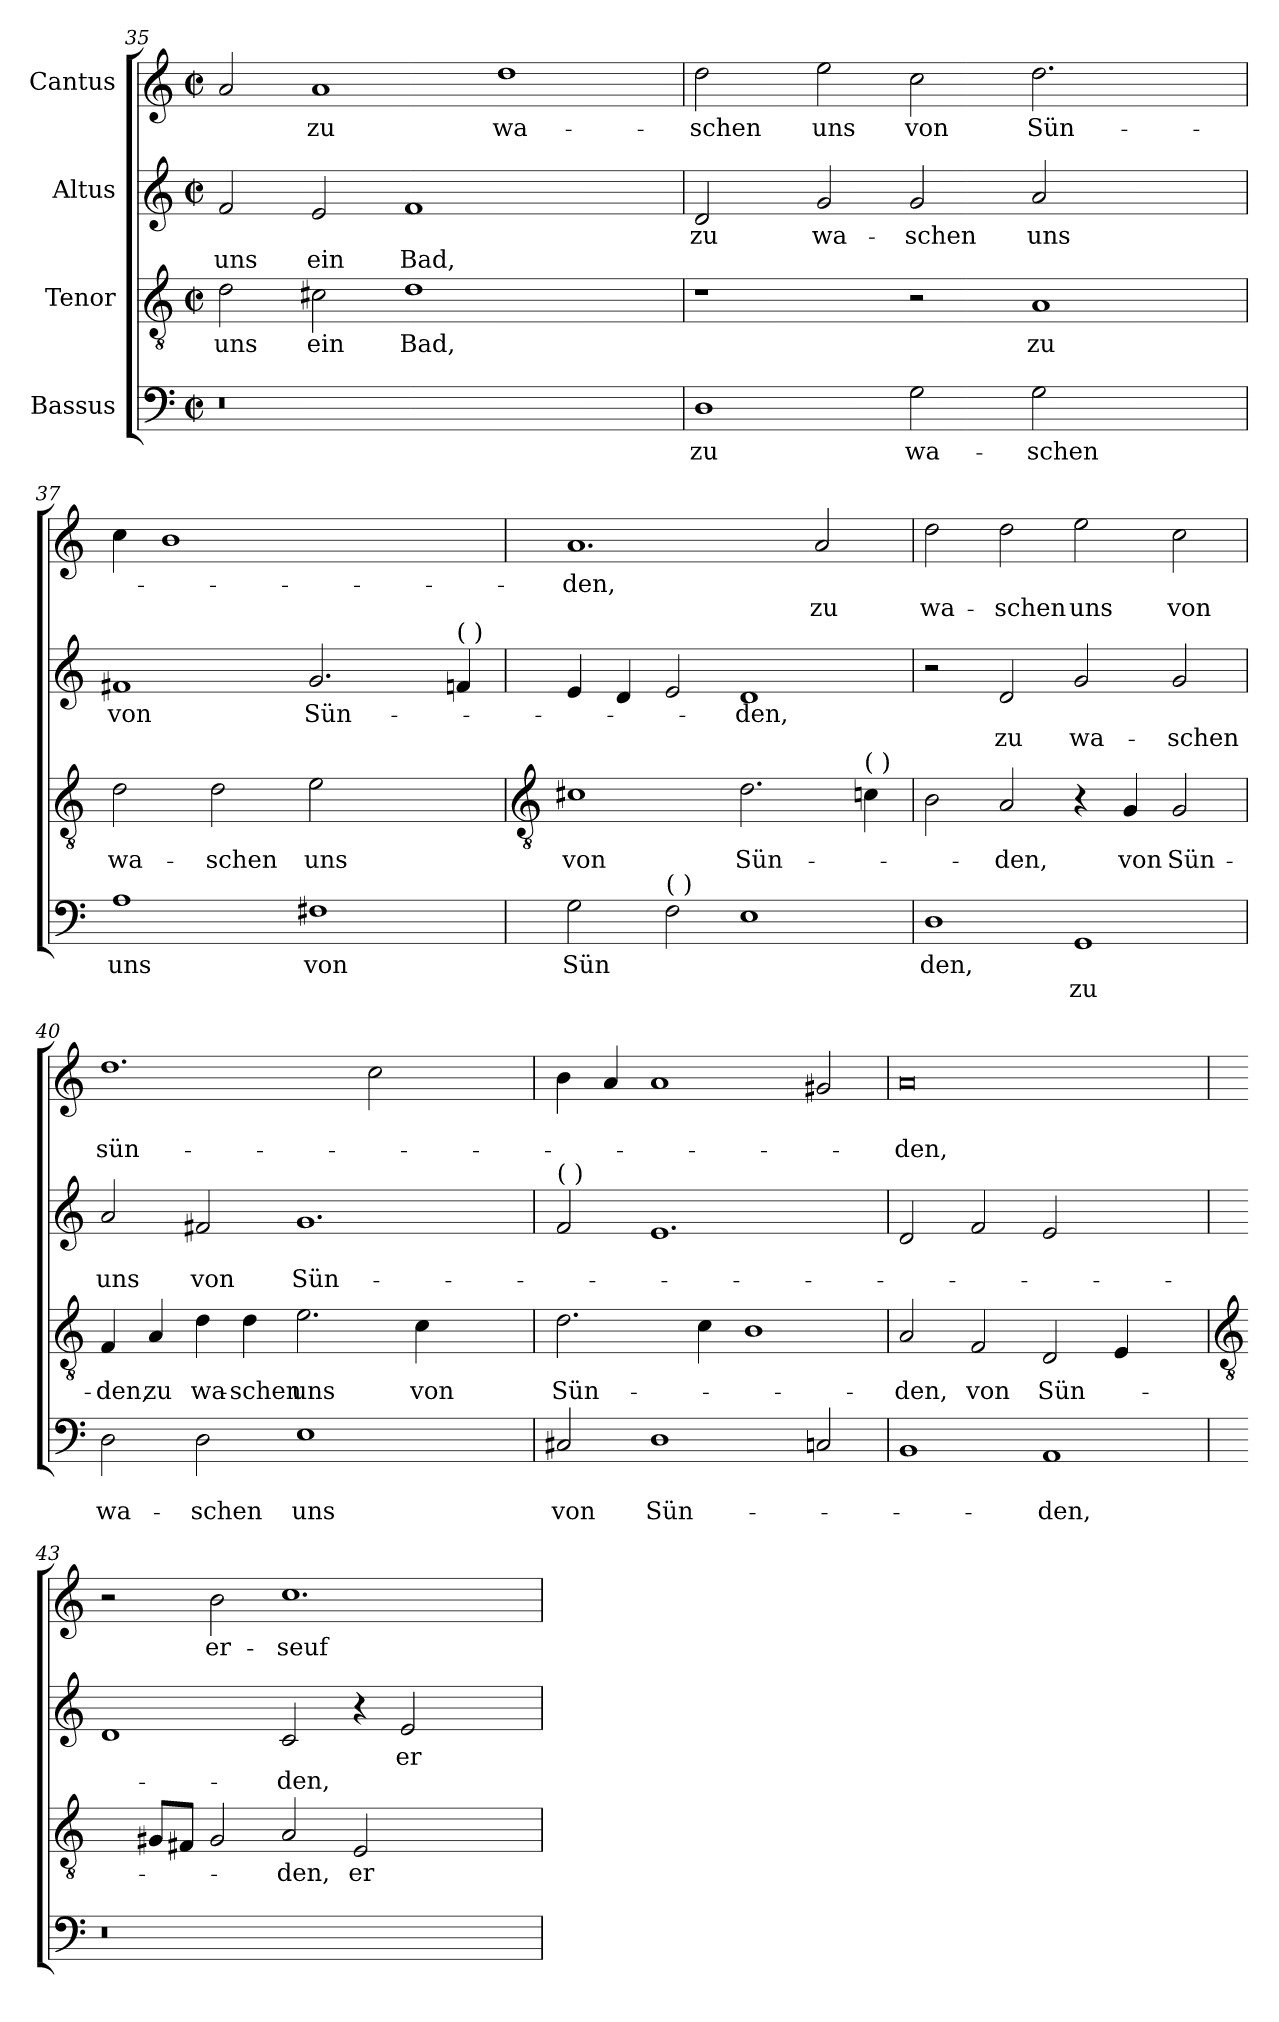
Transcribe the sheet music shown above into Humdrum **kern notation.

**kern	**text	**text	**kern	**text	**kern	**text	**text	**kern	**text	**text
*part4	*part4	*part4	*part3	*part3	*part2	*part2	*part2	*part1	*part1	*part1
*staff4	*staff4	*staff4	*staff3	*staff3	*staff2	*staff2	*staff2	*staff1	*staff1	*staff1
*I"Bassus	*	*	*I"Tenor	*	*I"Altus	*	*	*I"Cantus	*	*
*clefF4	*	*	*clefGv2	*	*clefG2	*	*	*clefG2	*	*
*k[]	*	*	*k[]	*	*k[]	*	*	*k[]	*	*
*C:	*	*	*C:	*	*C:	*	*	*C:	*	*
*M4/2	*	*	*M4/2	*	*M4/2	*	*	*M4/2	*	*
*met(c|)	*	*	*met(c|)	*	*met(c|)	*	*	*met(c|)	*	*
=35	=35	=35	=35	=35	=35	=35	=35	=35	=35	=35
!	!	!	!	!LO:LY:b	!	!	!LO:LY:b	!	!	!
*	*	*	*	*	*	*	*	*^	*	*
0r	.	.	2d	uns	2f	.	uns	2a	1ryy	.	.
!	!	!	!	!LO:LY:b	!	!	!LO:LY:b	!	!	!LO:LY:b	!
.	.	.	2c#X	ein	2e	.	ein	1a	.	zu	.
!	!	!	!	!LO:LY:b	!	!	!LO:LY:b	!	!	!	!
.	.	.	1d	Bad,	1f	.	Bad,	.	2ryy	.	.
!	!	!	!	!	!	!	!	!	!	!LO:LY:b	!
.	.	.	.	.	.	.	.	1dd	2ryy	wa-	.
2ryy	.	.	2ryy	.	2ryy	.	.	.	2ryy	.	.
=35	=35	=35	=35	=35	=35	=35	=35	=35	=35	=35	=35
!	!LO:LY:b	!	!	!	!	!LO:LY:b	!	!	!	!LO:LY:b	!
1D	zu	.	1r	.	2d	zu	.	2dd	4ryy	-schen	.
.	.	.	.	.	.	.	.	.	1ryy	.	.
!	!	!	!	!	!	!LO:LY:b	!	!	!	!LO:LY:b	!
.	.	.	.	.	2g	wa-	.	2ee	.	uns	.
!	!LO:LY:b	!	!	!	!	!LO:LY:b	!	!	!	!LO:LY:b	!
2G	wa-	.	2r	.	2g	-schen	.	2cc	.	von	.
.	.	.	.	.	.	.	.	.	1ryy	.	.
!	!LO:LY:b	!	!	!LO:LY:b	!	!LO:LY:b	!	!	!	!LO:LY:b	!
2G	-schen	.	1A	zu	2a	uns	.	2.dd	.	Sün-	.
2ryy	.	.	.	.	2ryy	.	.	.	.	.	.
.	.	.	.	.	.	.	.	4ryy	4ryy	.	.
!!LO:LB:g=z	!!
=37	=37	=37	=37	=37	=37	=37	=37	=37	=37	=37	=37
!	!LO:LY:b	!	!	!LO:LY:b	!	!LO:LY:b	!	!	!	!	!
1A	uns	.	2d	wa-	1f#X	von	.	4cc	2.ryy	.	.
.	.	.	.	.	.	.	.	1b	.	.	.
!	!	!	!	!LO:LY:b	!	!	!	!	!	!	!
.	.	.	2d	-schen	.	.	.	.	.	.	.
.	.	.	.	.	.	.	.	.	1ryy	.	.
!	!LO:LY:b	!	!	!LO:LY:b	!	!LO:LY:b	!	!	!	!	!
1F#X	von	.	2e	uns	2.g	Sün-	.	.	.	.	.
.	.	.	.	.	.	.	.	2.ryy	.	.	.
.	.	.	2ryy	.	.	.	.	.	.	.	.
!	!	!	!	!	!LO:TX:a:t=(  )	!	!	!	!	!	!
.	.	.	.	.	4f	.	.	.	4ryy	.	.
*	*	*	*	*	*	*	*	*v	*v	*	*
!!LO:LB:g=z
=38	=38	=38	=38	=38	=38	=38	=38	=38	=38	=38
*	*	*	*clefGv2	*	*	*	*	*	*	*
*	*	*	*	*	*	*	*	*^	*	*
!	!LO:LY:b	!	!	!LO:LY:b	!	!	!	!	!	!LO:LY:b	!
*	*	*	*	*	*	*	*	*v	*v	*	*
2G	Sün	.	1c#X	von	4e	.	.	1.a	-den,	.
.	.	.	.	.	4d	.	.	.	.	.
!LO:TX:a:t=(  )	!	!	!	!	!	!	!	!	!	!
2F	.	.	.	.	2e	.	.	.	.	.
!	!	!	!	!LO:LY:b	!	!LO:LY:b	!	!	!	!
1E	.	.	2.d	Sün-	1d	-den,	.	.	.	.
!	!	!	!	!	!	!	!	!	!	!LO:LY:b
.	.	.	.	.	.	.	.	2a	.	zu
!	!	!	!LO:TX:a:t=(  )	!	!	!	!	!	!	!
.	.	.	4c	.	.	.	.	.	.	.
=39	=39	=39	=39	=39	=39	=39	=39	=39	=39	=39
!	!LO:LY:b	!	!	!	!	!	!	!	!	!LO:LY:b
1D	den,	.	2B	.	2r	.	.	2dd	.	wa-
!	!	!	!	!LO:LY:b	!	!	!LO:LY:b	!	!	!LO:LY:b
.	.	.	2A	-den,	2d	.	zu	2dd	.	-schen
!	!	!LO:LY:b	!	!	!	!	!LO:LY:b	!	!	!LO:LY:b
1GG	.	zu	4r	.	2g	.	wa-	2ee	.	uns
!	!	!	!	!LO:LY:b	!	!	!	!	!	!
.	.	.	4G	von	.	.	.	.	.	.
!	!	!	!	!LO:LY:b	!	!	!LO:LY:b	!	!	!LO:LY:b
.	.	.	2G	Sün-	2g	.	-schen	2cc	.	von
=40	=40	=40	=40	=40	=40	=40	=40	=40	=40	=40
!	!	!LO:LY:b	!	!LO:LY:b	!	!	!LO:LY:b	!	!	!LO:LY:b
2D	.	wa-	4F	-den,	2a	.	uns	1.dd	.	sün-
!	!	!	!	!LO:LY:b	!	!	!	!	!	!
.	.	.	4A	zu	.	.	.	.	.	.
!	!	!LO:LY:b	!	!LO:LY:b	!	!	!LO:LY:b	!	!	!
2D	.	-schen	4d	wa-	2f#X	.	von	.	.	.
!	!	!	!	!LO:LY:b	!	!	!	!	!	!
.	.	.	4d	-schen	.	.	.	.	.	.
!	!	!LO:LY:b	!	!LO:LY:b	!	!	!LO:LY:b	!	!	!
1E	.	uns	2.e	uns	1.g	.	Sün-	.	.	.
.	.	.	.	.	.	.	.	2cc	.	.
!	!	!	!	!LO:LY:b	!	!	!	!	!	!
.	.	.	4c	von	.	.	.	.	.	.
2ryy	.	.	2ryy	.	.	.	.	2ryy	.	.
=41	=41	=41	=41	=41	=41	=41	=41	=41	=41	=41
!	!	!	!	!	!LO:TX:a:t=(  )	!	!	!	!	!
!	!	!LO:LY:b	!	!LO:LY:b	!	!	!	!	!	!
2C#X	.	von	2.d	Sün-	2f	.	.	4b	.	.
.	.	.	.	.	.	.	.	4a	.	.
!	!	!LO:LY:b	!	!	!	!	!	!	!	!
1D	.	Sün-	.	.	1.e	.	.	1a	.	.
.	.	.	4c	.	.	.	.	.	.	.
.	.	.	1B	.	.	.	.	.	.	.
2Cn	.	.	.	.	.	.	.	2g#X	.	.
!!LO:LB:g=z
=42	=42	=42	=42	=42	=42	=42	=42	=42	=42	=42
!	!	!	!	!LO:LY:b	!	!	!	!	!	!LO:LY:b
1BB	.	.	2A	-den,	2d	.	.	0a	.	-den,
!	!	!	!	!LO:LY:b	!	!	!	!	!	!
.	.	.	2F	von	2f	.	.	.	.	.
!	!	!LO:LY:b	!	!LO:LY:b	!	!	!	!	!	!
1AA	.	-den,	2D	Sün-	2e	.	.	.	.	.
.	.	.	4E	.	2ryy	.	.	.	.	.
.	.	.	[4Ayy	.	.	.	.	.	.	.
!!LO:LB:g=z
=43	=43	=43	=43	=43	=43	=43	=43	=43	=43	=43
*	*	*	*clefGv2	*	*	*	*	*	*	*
*	*	*	*	*	*	*	*	*^	*	*
0r	.	.	4Ayy]	.	1d	.	.	2r	1ryy	.	.
.	.	.	8G#L	.	.	.	.	.	.	.	.
.	.	.	8F#J	.	.	.	.	.	.	.	.
!	!	!	!	!	!	!	!	!	!	!LO:LY:b	!
.	.	.	2G#	.	.	.	.	2b	.	er-	.
!	!	!	!	!LO:LY:b	!	!	!LO:LY:b	!	!	!LO:LY:b	!
.	.	.	2A	-den,	2c	.	-den,	1.cc	2ryy	-seuf	.
!	!	!	!	!LO:LY:b	!	!	!	!	!	!	!
.	.	.	2E	er-	4r	.	.	.	4ryy	.	.
!	!	!	!	!	!	!LO:LY:b	!	!	!	!	!
.	.	.	.	.	2e	er-	.	.	4ryy	.	.
2ryy	.	.	2ryy	.	.	.	.	.	2ryy	.	.
.	.	.	.	.	4ryy	.	.	.	.	.	.
*	*	*	*	*	*	*	*	*v	*v	*	*
=	=	=	=	=	=	=	=	=	=	=
*-	*-	*-	*-	*-	*-	*-	*-	*-	*-	*-
